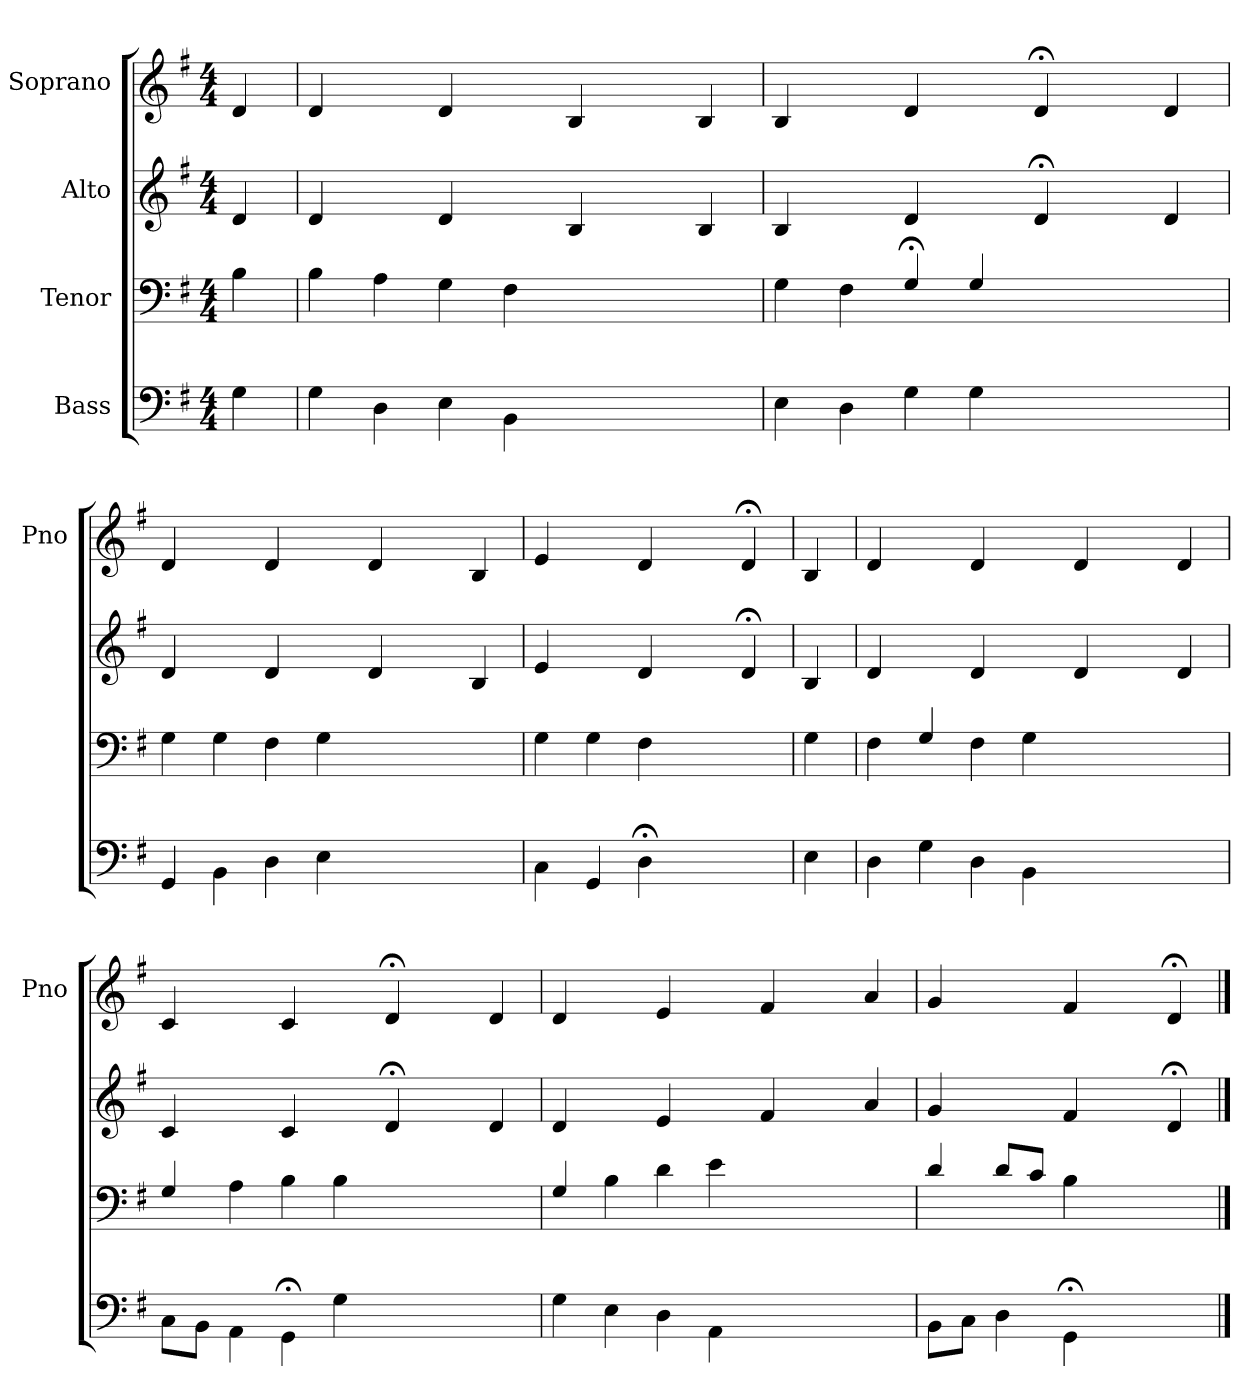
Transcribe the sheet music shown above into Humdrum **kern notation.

**kern	**kern	**kern	**kern
*part4	*part3	*part2	*part1
*staff4	*staff3	*staff2	*staff1
*I"Bass	*I"Tenor	*I"Alto	*I"Soprano
*	*	*	*I'Pno
*clefF4	*clefF4	*clefG2	*clefG2
*k[f#]	*k[f#]	*k[f#]	*k[f#]
*G:	*G:	*G:	*G:
*M4/4	*M4/4	*M4/4	*M4/4
=	=	=	=
4G\	4B\	4d/	4d/
=	=	=	=
4G\	4B\	4d/	4d/
4D\	4A\	4ryy	4ryy
4E\	4G\	4d/	4d/
4BB\	4F#\	4ryy	4ryy
2.ryy	2.ryy	4B/	4B/
.	.	4ryy	4ryy
.	.	4B/	4B/
=	=	=	=
4E\	4G\	4B/	4B/
4D\	4F#\	4ryy	4ryy
4G\	4G;/	4d/	4d/
4G\	4G/	4ryy	4ryy
2.ryy	2.ryy	4d;</	4d;</
.	.	4ryy	4ryy
.	.	4d/	4d/
=	=	=	=
4GG/	4G\	4d/	4d/
4BB\	4G\	4ryy	4ryy
4D\	4F#\	4d/	4d/
4E\	4G\	4ryy	4ryy
2.ryy	2.ryy	4d/	4d/
.	.	4ryy	4ryy
.	.	4B/	4B/
=	=	=	=
4C\	4G\	4e/	4e/
4GG/	4G\	4ryy	4ryy
4D;\	4F#\	4d/	4d/
2ryy	2ryy	4ryy	4ryy
.	.	4d;</	4d;</
=	=	=	=
4E\	4G\	4B/	4B/
=	=	=	=
4D\	4F#\	4d/	4d/
4G\	4G/	4ryy	4ryy
4D\	4F#\	4d/	4d/
4BB\	4G\	4ryy	4ryy
2.ryy	2.ryy	4d/	4d/
.	.	4ryy	4ryy
.	.	4d/	4d/
=	=	=	=
8C\L	4G/	4c/	4c/
8BB\J	.	.	.
4AA\	4A\	4ryy	4ryy
4GG;\	4B\	4c/	4c/
4G\	4B\	4ryy	4ryy
2.ryy	2.ryy	4d;</	4d;</
.	.	4ryy	4ryy
.	.	4d/	4d/
=	=	=	=
4G\	4G/	4d/	4d/
4E\	4B\	4ryy	4ryy
4D\	4d\	4e/	4e/
4AA\	4e\	4ryy	4ryy
2.ryy	2.ryy	4f#/	4f#/
.	.	4ryy	4ryy
.	.	4a/	4a/
=	=	=	=
8BB\L	4d/	4g/	4g/
8C\J	.	.	.
4D\	8d/L	4ryy	4ryy
.	8c/J	.	.
4GG;\	4B\	4f#/	4f#/
2ryy	2ryy	4ryy	4ryy
.	.	4d;</	4d;</
==	==	==	==
*-	*-	*-	*-
